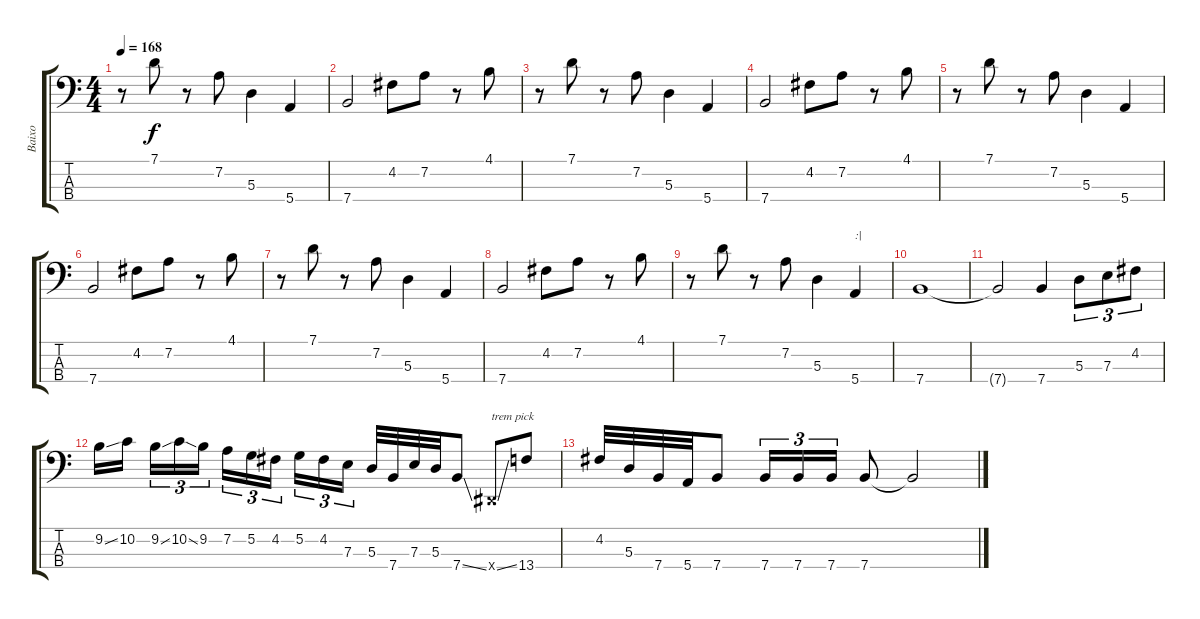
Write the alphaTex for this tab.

\track ("Baixo" "Baixo") {instrument acousticbass}
\staff {score tabs}
\tuning (G2 D2 A1 E1) {hide}
\ts (4 4)
\tempo 168
\clef f4
\ks c
r.8{dy f} 7.1.8 r.8 7.2.8 5.3.4 5.4.4 |
7.4.2 4.2.8 7.2.8 r.8 4.1.8 |
r.8 7.1.8 r.8 7.2.8 5.3.4 5.4.4 |
7.4.2 4.2.8 7.2.8 r.8 4.1.8 |
r.8 7.1.8 r.8 7.2.8 5.3.4 5.4.4 |
7.4.2 4.2.8 7.2.8 r.8 4.1.8 |
r.8 7.1.8 r.8 7.2.8 5.3.4 5.4.4 |
7.4.2 4.2.8 7.2.8 r.8 4.1.8 |
r.8 7.1.8 r.8 7.2.8 5.3.4 5.4.4{txt ":|"} |
7.4.1 |
7.4{t}.2 7.4.4 5.3.8{tu (3 2)} 7.3.8{tu (3 2)} 4.2.8{tu (3 2)} |
9.2{ss}.16 10.2.16 9.2{ss}.16{tu (3 2)} 10.2{ss}.16{tu (3 2)} 9.2.16{tu (3 2)} 7.2.16{tu (3 2)} 5.2.16{tu (3 2)} 4.2.16{tu (3 2)} 5.2.16{tu (3 2)} 4.2.16{tu (3 2)} 7.3.16{tu (3 2)} 5.3.32 7.4.32 7.3.32 5.3.32 7.4{ss}.8 -1.4{ss x}.8{txt "trem pick"} 13.4.8 |
4.2.32 5.3.32 7.4.32 5.4.32 7.4.8 7.4.16{tu (3 2)} 7.4.16{tu (3 2)} 7.4.16{tu (3 2)} 7.4.8 7.4{t}.2
